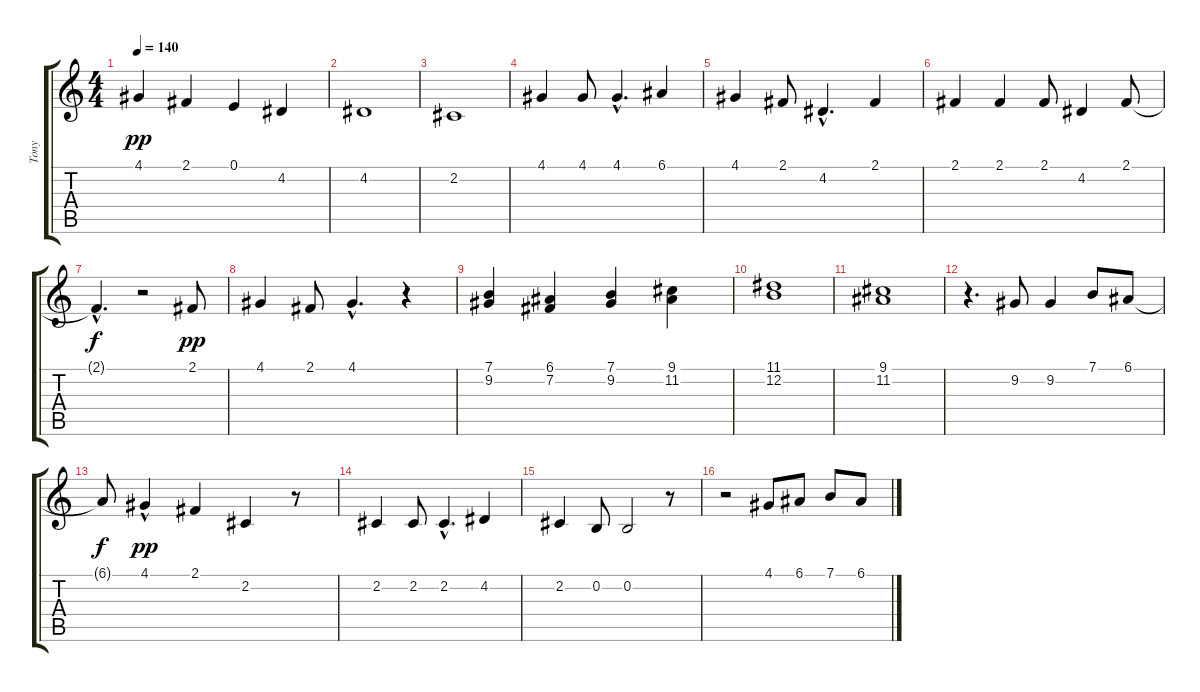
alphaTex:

\track ("Tony" "Tony") {instrument lead6voice}
\staff {score tabs}
\tuning (E4 B3 G3 D3 A2 E2) {hide}
\ts (4 4)
\tempo 140
\clef g2
\ks c
4.1.4{dy pp} 2.1.4 0.1.4 4.2.4 |
4.2.1 |
2.2.1 |
4.1.4{volume 15 instrument lead6voice} 4.1.8 4.1{hac}.4{d} 6.1.4 |
4.1.4 2.1.8 4.2{hac}.4{d} 2.1.4 |
2.1.4 2.1.4 2.1.8 4.2.4 2.1.8 |
2.1{hac t}.4{d dy f} r.2 2.1.8{dy pp} |
4.1.4 2.1.8 4.1{hac}.4{d} r.4 |
(7.1 9.2).4{volume 11 instrument lead6voice} (6.1 7.2).4 (7.1 9.2).4 (9.1 11.2).4 |
(11.1 12.2).1 |
(9.1 11.2).1 |
r.4{d} 9.2.8{volume 15 instrument lead6voice} 9.2.4 7.1.8 6.1.8 |
6.1{t}.8{dy f} 4.1{hac}.4{dy pp} 2.1.4 2.2.4 r.8 |
2.2.4 2.2.8 2.2{hac}.4{d} 4.2.4 |
2.2.4 0.2.8 0.2.2 r.8 |
r.2 4.1.8{volume 15 instrument lead6voice} 6.1.8 7.1.8 6.1.8
